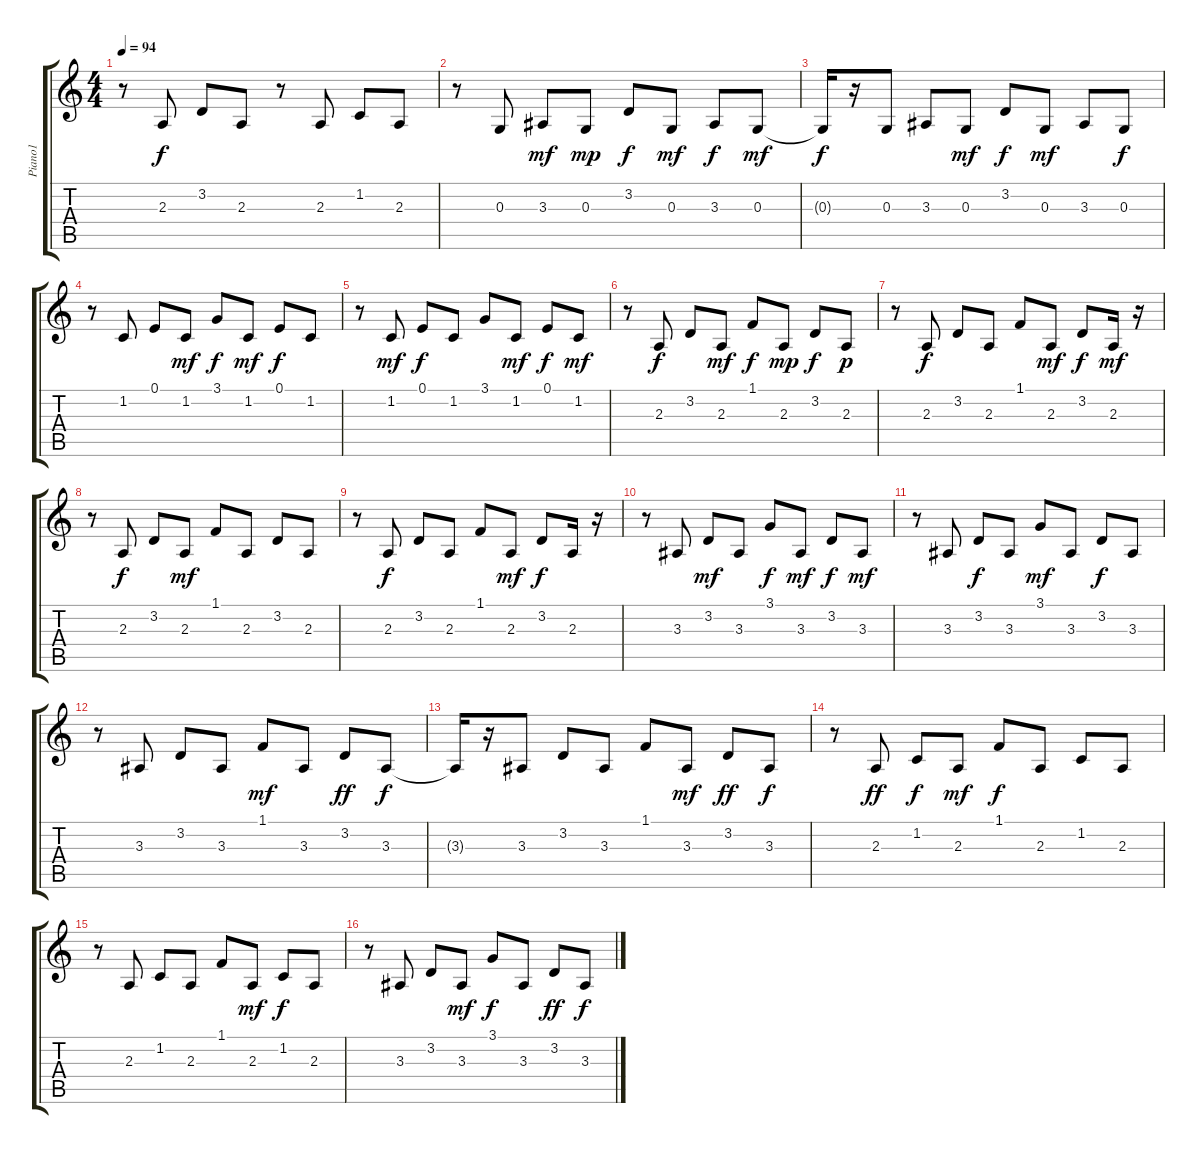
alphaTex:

\track ("Piano1                  " "Piano1    ") {instrument acousticgrandpiano}
\staff {score tabs}
\tuning (E4 B3 G3 D3 A2 E2) {hide}
\ts (4 4)
\tempo 94
\clef g2
\ks c
r.8{dy f} 2.3.8 3.2.8 2.3.8 r.8 2.3.8 1.2.8 2.3.8 |
r.8 0.3.8 3.3.8{dy mf} 0.3.8{dy mp} 3.2.8{dy f} 0.3.8{dy mf} 3.3.8{dy f} 0.3.8{dy mf} |
0.3{t}.16{dy f} r.16 0.3.8 3.3.8 0.3.8{dy mf} 3.2.8{dy f} 0.3.8{dy mf} 3.3.8 0.3.8{dy f} |
r.8 1.2.8 0.1.8 1.2.8{dy mf} 3.1.8{dy f} 1.2.8{dy mf} 0.1.8{dy f} 1.2.8 |
r.8 1.2.8{dy mf} 0.1.8{dy f} 1.2.8 3.1.8 1.2.8{dy mf} 0.1.8{dy f} 1.2.8{dy mf} |
r.8 2.3.8{dy f} 3.2.8 2.3.8{dy mf} 1.1.8{dy f} 2.3.8{dy mp} 3.2.8{dy f} 2.3.8{dy p} |
r.8 2.3.8{dy f} 3.2.8 2.3.8 1.1.8 2.3.8{dy mf} 3.2.8{dy f} 2.3.16{dy mf} r.16 |
r.8 2.3.8{dy f} 3.2.8 2.3.8{dy mf} 1.1.8 2.3.8 3.2.8 2.3.8 |
r.8 2.3.8{dy f} 3.2.8 2.3.8 1.1.8 2.3.8{dy mf} 3.2.8{dy f} 2.3.16 r.16 |
r.8 3.3.8 3.2.8{dy mf} 3.3.8 3.1.8{dy f} 3.3.8{dy mf} 3.2.8{dy f} 3.3.8{dy mf} |
r.8 3.3.8 3.2.8{dy f} 3.3.8 3.1.8{dy mf} 3.3.8 3.2.8{dy f} 3.3.8 |
r.8 3.3.8 3.2.8 3.3.8 1.1.8{dy mf} 3.3.8 3.2.8{dy ff} 3.3.8{dy f} |
3.3{t}.16 r.16 3.3.8 3.2.8 3.3.8 1.1.8 3.3.8{dy mf} 3.2.8{dy ff} 3.3.8{dy f} |
r.8 2.3.8{dy ff} 1.2.8{dy f} 2.3.8{dy mf} 1.1.8{dy f} 2.3.8 1.2.8 2.3.8 |
r.8 2.3.8 1.2.8 2.3.8 1.1.8 2.3.8{dy mf} 1.2.8{dy f} 2.3.8 |
r.8 3.3.8 3.2.8 3.3.8{dy mf} 3.1.8{dy f} 3.3.8 3.2.8{dy ff} 3.3.8{dy f}
